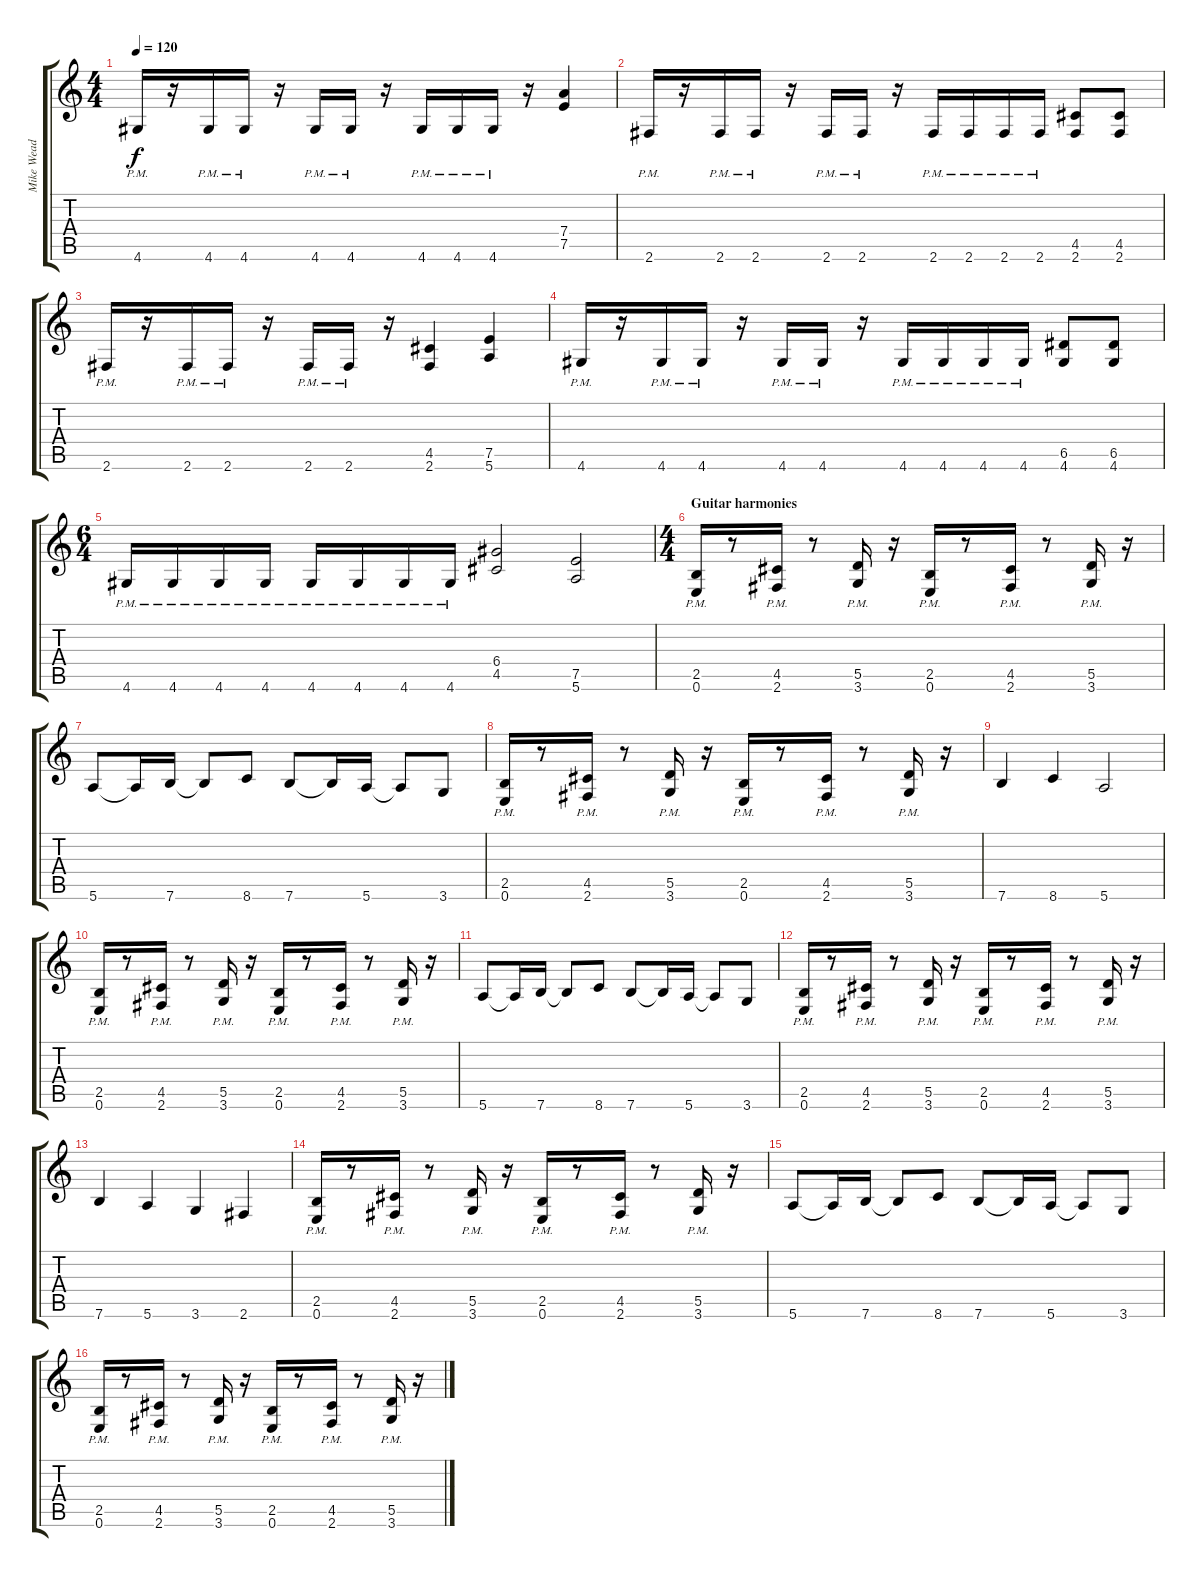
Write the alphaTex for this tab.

\track ("Mike Wead" "Mike Wead") {instrument distortionguitar}
\staff {score tabs}
\tuning (E4 B3 G3 D3 A2 E2) {hide}
\ts (4 4)
\tempo 120
\clef g2
\ks c
4.6{pm}.16{dy f} r.16 4.6{pm}.16 4.6{pm}.16 r.16 4.6{pm}.16 4.6{pm}.16 r.16 4.6{pm}.16 4.6{pm}.16 4.6{pm}.16 r.16 (7.4 7.5).4 |
2.6{pm}.16 r.16 2.6{pm}.16 2.6{pm}.16 r.16 2.6{pm}.16 2.6{pm}.16 r.16 2.6{pm}.16 2.6{pm}.16 2.6{pm}.16 2.6{pm}.16 (4.5 2.6).8 (4.5 2.6).8 |
2.6{pm}.16 r.16 2.6{pm}.16 2.6{pm}.16 r.16 2.6{pm}.16 2.6{pm}.16 r.16 (4.5 2.6).4 (7.5 5.6).4 |
4.6{pm}.16 r.16 4.6{pm}.16 4.6{pm}.16 r.16 4.6{pm}.16 4.6{pm}.16 r.16 4.6{pm}.16 4.6{pm}.16 4.6{pm}.16 4.6{pm}.16 (6.5 4.6).8 (6.5 4.6).8 |
\ts (6 4)
4.6{pm}.16 4.6{pm}.16 4.6{pm}.16 4.6{pm}.16 4.6{pm}.16 4.6{pm}.16 4.6{pm}.16 4.6{pm}.16 (6.4 4.5).2 (7.5 5.6).2 |
\ts (4 4)
\section ("" "Guitar harmonies")
(2.5{pm} 0.6{pm}).16 r.8 (4.5{pm} 2.6{pm}).16 r.8 (5.5{pm} 3.6{pm}).16 r.16 (2.5{pm} 0.6{pm}).16 r.8 (4.5{pm} 2.6{pm}).16 r.8 (5.5{pm} 3.6{pm}).16 r.16 |
5.6.8 5.6{t}.16 7.6.16 7.6{t}.8 8.6.8 7.6.8 7.6{t}.16 5.6.16 5.6{t}.8 3.6.8 |
(2.5{pm} 0.6{pm}).16 r.8 (4.5{pm} 2.6{pm}).16 r.8 (5.5{pm} 3.6{pm}).16 r.16 (2.5{pm} 0.6{pm}).16 r.8 (4.5{pm} 2.6{pm}).16 r.8 (5.5{pm} 3.6{pm}).16 r.16 |
7.6.4 8.6.4 5.6.2 |
(2.5{pm} 0.6{pm}).16 r.8 (4.5{pm} 2.6{pm}).16 r.8 (5.5{pm} 3.6{pm}).16 r.16 (2.5{pm} 0.6{pm}).16 r.8 (4.5{pm} 2.6{pm}).16 r.8 (5.5{pm} 3.6{pm}).16 r.16 |
5.6.8 5.6{t}.16 7.6.16 7.6{t}.8 8.6.8 7.6.8 7.6{t}.16 5.6.16 5.6{t}.8 3.6.8 |
(2.5{pm} 0.6{pm}).16 r.8 (4.5{pm} 2.6{pm}).16 r.8 (5.5{pm} 3.6{pm}).16 r.16 (2.5{pm} 0.6{pm}).16 r.8 (4.5{pm} 2.6{pm}).16 r.8 (5.5{pm} 3.6{pm}).16 r.16 |
7.6.4 5.6.4 3.6.4 2.6.4 |
(2.5{pm} 0.6{pm}).16 r.8 (4.5{pm} 2.6{pm}).16 r.8 (5.5{pm} 3.6{pm}).16 r.16 (2.5{pm} 0.6{pm}).16 r.8 (4.5{pm} 2.6{pm}).16 r.8 (5.5{pm} 3.6{pm}).16 r.16 |
5.6.8 5.6{t}.16 7.6.16 7.6{t}.8 8.6.8 7.6.8 7.6{t}.16 5.6.16 5.6{t}.8 3.6.8 |
(2.5{pm} 0.6{pm}).16 r.8 (4.5{pm} 2.6{pm}).16 r.8 (5.5{pm} 3.6{pm}).16 r.16 (2.5{pm} 0.6{pm}).16 r.8 (4.5{pm} 2.6{pm}).16 r.8 (5.5{pm} 3.6{pm}).16 r.16
